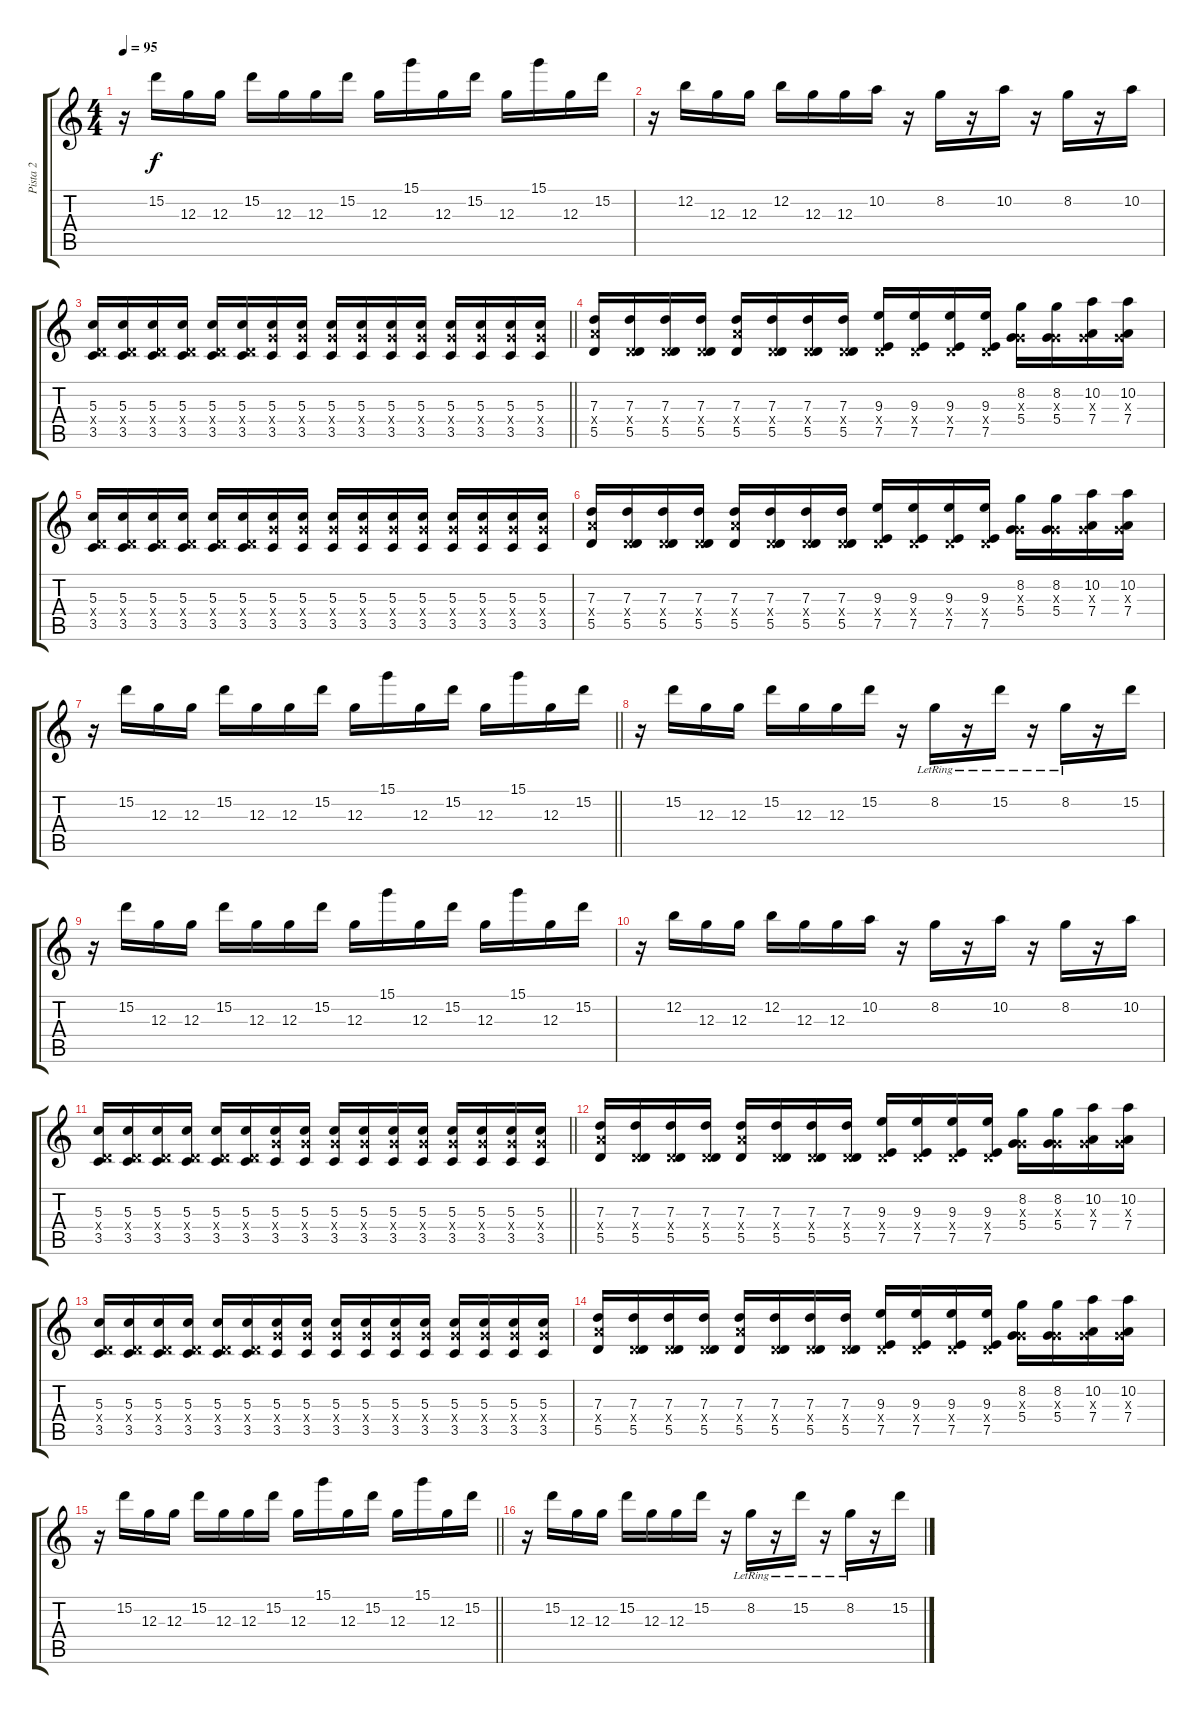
\track ("Pista 2" "Pista 2") {instrument overdrivenguitar}
\staff {score tabs}
\tuning (E4 B3 G3 D3 A2 E2) {hide}
\ts (4 4)
\tempo 95
\clef g2
\ks c
r.16{dy f} 15.2.16 12.3.16 12.3.16 15.2.16 12.3.16 12.3.16 15.2.16 12.3.16 15.1.16 12.3.16 15.2.16 12.3.16 15.1.16 12.3.16 15.2.16 |
r.16 12.2.16 12.3.16 12.3.16 12.2.16 12.3.16 12.3.16 10.2.16 r.16 8.2.16 r.16 10.2.16 r.16 8.2.16 r.16 10.2.16 |
\barLineRight lightlight
(5.3 0.4{x} 3.5).16 (5.3 0.4{x} 3.5).16 (5.3 0.4{x} 3.5).16 (5.3 0.4{x} 3.5).16 (5.3 0.4{x} 3.5).16 (5.3 0.4{x} 3.5).16 (5.3 5.4{x} 3.5).16 (5.3 5.4{x} 3.5).16 (5.3 5.4{x} 3.5).16 (5.3 5.4{x} 3.5).16 (5.3 5.4{x} 3.5).16 (5.3 5.4{x} 3.5).16 (5.3 5.4{x} 3.5).16 (5.3 5.4{x} 3.5).16 (5.3 5.4{x} 3.5).16 (5.3 5.4{x} 3.5).16 |
(7.3 7.4{x} 5.5).16 (7.3 0.4{x} 5.5).16 (7.3 0.4{x} 5.5).16 (7.3 0.4{x} 5.5).16 (7.3 7.4{x} 5.5).16 (7.3 0.4{x} 5.5).16 (7.3 0.4{x} 5.5).16 (7.3 0.4{x} 5.5).16 (9.3 0.4{x} 7.5).16 (9.3 0.4{x} 7.5).16 (9.3 0.4{x} 7.5).16 (9.3 0.4{x} 7.5).16 (8.2 0.3{x} 5.4).16 (8.2 0.3{x} 5.4).16 (10.2 0.3{x} 7.4).16 (10.2 0.3{x} 7.4).16 |
(5.3 0.4{x} 3.5).16 (5.3 0.4{x} 3.5).16 (5.3 0.4{x} 3.5).16 (5.3 0.4{x} 3.5).16 (5.3 0.4{x} 3.5).16 (5.3 0.4{x} 3.5).16 (5.3 5.4{x} 3.5).16 (5.3 5.4{x} 3.5).16 (5.3 5.4{x} 3.5).16 (5.3 5.4{x} 3.5).16 (5.3 5.4{x} 3.5).16 (5.3 5.4{x} 3.5).16 (5.3 5.4{x} 3.5).16 (5.3 5.4{x} 3.5).16 (5.3 5.4{x} 3.5).16 (5.3 5.4{x} 3.5).16 |
(7.3 7.4{x} 5.5).16 (7.3 0.4{x} 5.5).16 (7.3 0.4{x} 5.5).16 (7.3 0.4{x} 5.5).16 (7.3 7.4{x} 5.5).16 (7.3 0.4{x} 5.5).16 (7.3 0.4{x} 5.5).16 (7.3 0.4{x} 5.5).16 (9.3 0.4{x} 7.5).16 (9.3 0.4{x} 7.5).16 (9.3 0.4{x} 7.5).16 (9.3 0.4{x} 7.5).16 (8.2 0.3{x} 5.4).16 (8.2 0.3{x} 5.4).16 (10.2 0.3{x} 7.4).16 (10.2 0.3{x} 7.4).16 |
\barLineRight lightlight
r.16 15.2.16 12.3.16 12.3.16 15.2.16 12.3.16 12.3.16 15.2.16 12.3.16 15.1.16 12.3.16 15.2.16 12.3.16 15.1.16 12.3.16 15.2.16 |
r.16 15.2.16 12.3.16 12.3.16 15.2.16 12.3.16 12.3.16 15.2.16 r.16 8.2{lr}.16 r.16 15.2{lr}.16 r.16 8.2{lr}.16 r.16 15.2.16 |
r.16 15.2.16 12.3.16 12.3.16 15.2.16 12.3.16 12.3.16 15.2.16 12.3.16 15.1.16 12.3.16 15.2.16 12.3.16 15.1.16 12.3.16 15.2.16 |
r.16 12.2.16 12.3.16 12.3.16 12.2.16 12.3.16 12.3.16 10.2.16 r.16 8.2.16 r.16 10.2.16 r.16 8.2.16 r.16 10.2.16 |
\barLineRight lightlight
(5.3 0.4{x} 3.5).16 (5.3 0.4{x} 3.5).16 (5.3 0.4{x} 3.5).16 (5.3 0.4{x} 3.5).16 (5.3 0.4{x} 3.5).16 (5.3 0.4{x} 3.5).16 (5.3 5.4{x} 3.5).16 (5.3 5.4{x} 3.5).16 (5.3 5.4{x} 3.5).16 (5.3 5.4{x} 3.5).16 (5.3 5.4{x} 3.5).16 (5.3 5.4{x} 3.5).16 (5.3 5.4{x} 3.5).16 (5.3 5.4{x} 3.5).16 (5.3 5.4{x} 3.5).16 (5.3 5.4{x} 3.5).16 |
(7.3 7.4{x} 5.5).16 (7.3 0.4{x} 5.5).16 (7.3 0.4{x} 5.5).16 (7.3 0.4{x} 5.5).16 (7.3 7.4{x} 5.5).16 (7.3 0.4{x} 5.5).16 (7.3 0.4{x} 5.5).16 (7.3 0.4{x} 5.5).16 (9.3 0.4{x} 7.5).16 (9.3 0.4{x} 7.5).16 (9.3 0.4{x} 7.5).16 (9.3 0.4{x} 7.5).16 (8.2 0.3{x} 5.4).16 (8.2 0.3{x} 5.4).16 (10.2 0.3{x} 7.4).16 (10.2 0.3{x} 7.4).16 |
(5.3 0.4{x} 3.5).16 (5.3 0.4{x} 3.5).16 (5.3 0.4{x} 3.5).16 (5.3 0.4{x} 3.5).16 (5.3 0.4{x} 3.5).16 (5.3 0.4{x} 3.5).16 (5.3 5.4{x} 3.5).16 (5.3 5.4{x} 3.5).16 (5.3 5.4{x} 3.5).16 (5.3 5.4{x} 3.5).16 (5.3 5.4{x} 3.5).16 (5.3 5.4{x} 3.5).16 (5.3 5.4{x} 3.5).16 (5.3 5.4{x} 3.5).16 (5.3 5.4{x} 3.5).16 (5.3 5.4{x} 3.5).16 |
(7.3 7.4{x} 5.5).16 (7.3 0.4{x} 5.5).16 (7.3 0.4{x} 5.5).16 (7.3 0.4{x} 5.5).16 (7.3 7.4{x} 5.5).16 (7.3 0.4{x} 5.5).16 (7.3 0.4{x} 5.5).16 (7.3 0.4{x} 5.5).16 (9.3 0.4{x} 7.5).16 (9.3 0.4{x} 7.5).16 (9.3 0.4{x} 7.5).16 (9.3 0.4{x} 7.5).16 (8.2 0.3{x} 5.4).16 (8.2 0.3{x} 5.4).16 (10.2 0.3{x} 7.4).16 (10.2 0.3{x} 7.4).16 |
\barLineRight lightlight
r.16 15.2.16 12.3.16 12.3.16 15.2.16 12.3.16 12.3.16 15.2.16 12.3.16 15.1.16 12.3.16 15.2.16 12.3.16 15.1.16 12.3.16 15.2.16 |
r.16 15.2.16 12.3.16 12.3.16 15.2.16 12.3.16 12.3.16 15.2.16 r.16 8.2{lr}.16 r.16 15.2{lr}.16 r.16 8.2{lr}.16 r.16 15.2.16
